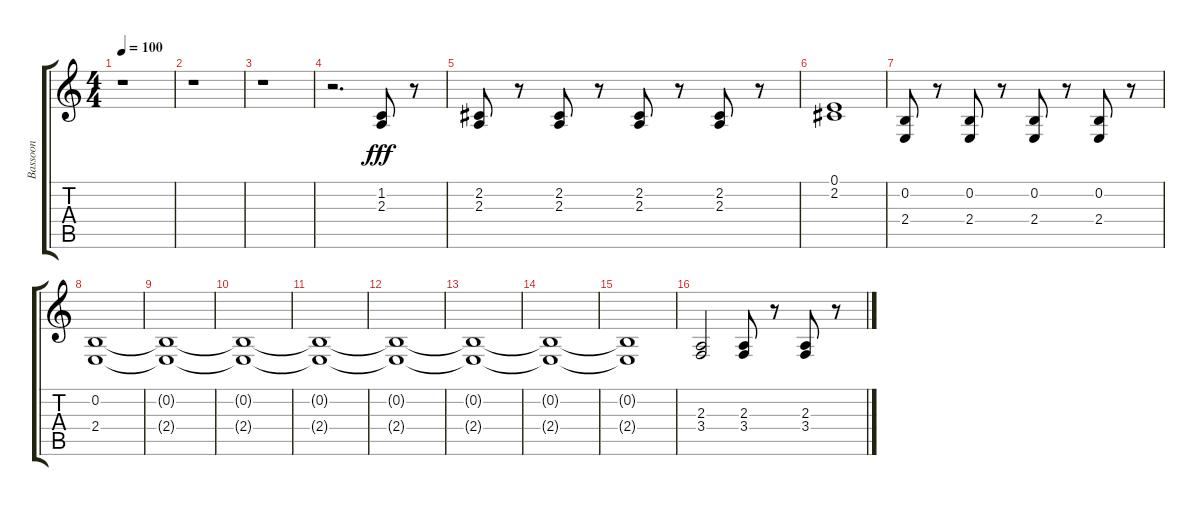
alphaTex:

\track ("Bassoon" "Bassoon") {instrument bassoon}
\staff {score tabs}
\tuning (E4 B3 G3 D3 A2 E2) {hide}
\ts (4 4)
\tempo 100
\clef g2
\ks c
r.1{dy fff} |
r.1 |
r.1 |
r.2{d} (1.2 2.3).8 r.8 |
(2.2 2.3).8 r.8 (2.2 2.3).8 r.8 (2.2 2.3).8 r.8 (2.2 2.3).8 r.8 |
(0.1 2.2).1 |
(0.2 2.4).8 r.8 (0.2 2.4).8 r.8 (0.2 2.4).8 r.8 (0.2 2.4).8 r.8 |
(0.2 2.4).1 |
(0.2{t} 2.4{t}).1 |
(0.2{t} 2.4{t}).1 |
(0.2{t} 2.4{t}).1 |
(0.2{t} 2.4{t}).1 |
(0.2{t} 2.4{t}).1 |
(0.2{t} 2.4{t}).1 |
(0.2{t} 2.4{t}).1 |
(2.3 3.4).2 (2.3 3.4).8 r.8 (2.3 3.4).8 r.8
